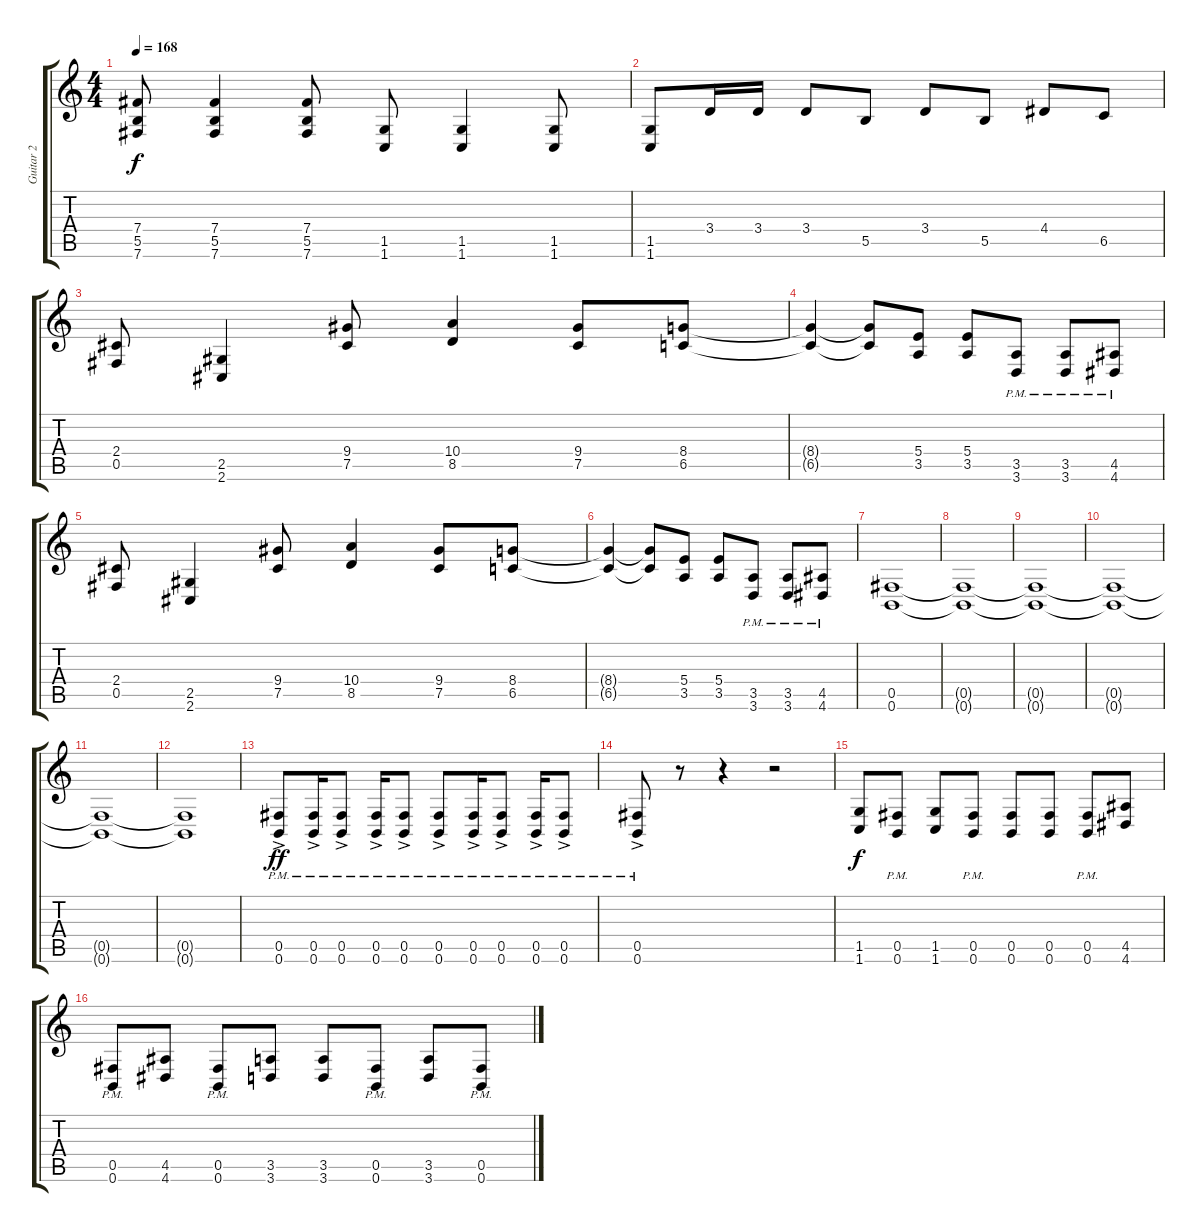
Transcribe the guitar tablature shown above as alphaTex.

\track ("Guitar 2" "Guitar 2") {instrument distortionguitar}
\staff {score tabs}
\tuning (Db4 Ab3 E3 B2 Gb2 B1) {hide}
\ts (4 4)
\tempo 168
\clef g2
\ks c
(7.4 5.5 7.6).8{dy f} (7.4 5.5 7.6).4 (7.4 5.5 7.6).8 (1.5 1.6).8 (1.5 1.6).4 (1.5 1.6).8 |
(1.5 1.6).8 3.4.16 3.4.16 3.4.8 5.5.8 3.4.8 5.5.8 4.4.8 6.5.8 |
(2.4 0.5).8 (2.5 2.6).4 (9.4 7.5).8 (10.4 8.5).4 (9.4 7.5).8 (8.4 6.5).8 |
(8.4{t} 6.5{t}).4 (8.4{t} 6.5{t}).8 (5.4 3.5).8 (5.4 3.5).8 (3.5{pm} 3.6{pm}).8 (3.5{pm} 3.6{pm}).8 (4.5{pm} 4.6{pm}).8 |
(2.4 0.5).8 (2.5 2.6).4 (9.4 7.5).8 (10.4 8.5).4 (9.4 7.5).8 (8.4 6.5).8 |
(8.4{t} 6.5{t}).4 (8.4{t} 6.5{t}).8 (5.4 3.5).8 (5.4 3.5).8 (3.5{pm} 3.6{pm}).8 (3.5{pm} 3.6{pm}).8 (4.5{pm} 4.6{pm}).8 |
(0.5 0.6).1 |
(0.5{t} 0.6{t}).1 |
(0.5{t} 0.6{t}).1 |
(0.5{t} 0.6{t}).1 |
(0.5{t} 0.6{t}).1 |
(0.5{t} 0.6{t}).1 |
(0.5{ac pm} 0.6{ac pm}).8{dy ff} (0.5{ac pm} 0.6{ac pm}).16 (0.5{ac pm} 0.6{ac pm}).8 (0.5{ac pm} 0.6{ac pm}).16 (0.5{ac pm} 0.6{ac pm}).8 (0.5{ac pm} 0.6{ac pm}).8 (0.5{ac pm} 0.6{ac pm}).16 (0.5{ac pm} 0.6{ac pm}).8 (0.5{ac pm} 0.6{ac pm}).16 (0.5{ac pm} 0.6{ac pm}).8 |
(0.5{ac pm} 0.6{ac pm}).8 r.8 r.4 r.2 |
(1.5 1.6).8{dy f} (0.5{pm} 0.6{pm}).8 (1.5 1.6).8 (0.5{pm} 0.6{pm}).8 (0.5 0.6).8 (0.5 0.6).8 (0.5{pm} 0.6{pm}).8 (4.5 4.6).8 |
(0.5{pm} 0.6{pm}).8 (4.5 4.6).8 (0.5{pm} 0.6{pm}).8 (3.5 3.6).8 (3.5 3.6).8 (0.5{pm} 0.6{pm}).8 (3.5 3.6).8 (0.5{pm} 0.6{pm}).8
